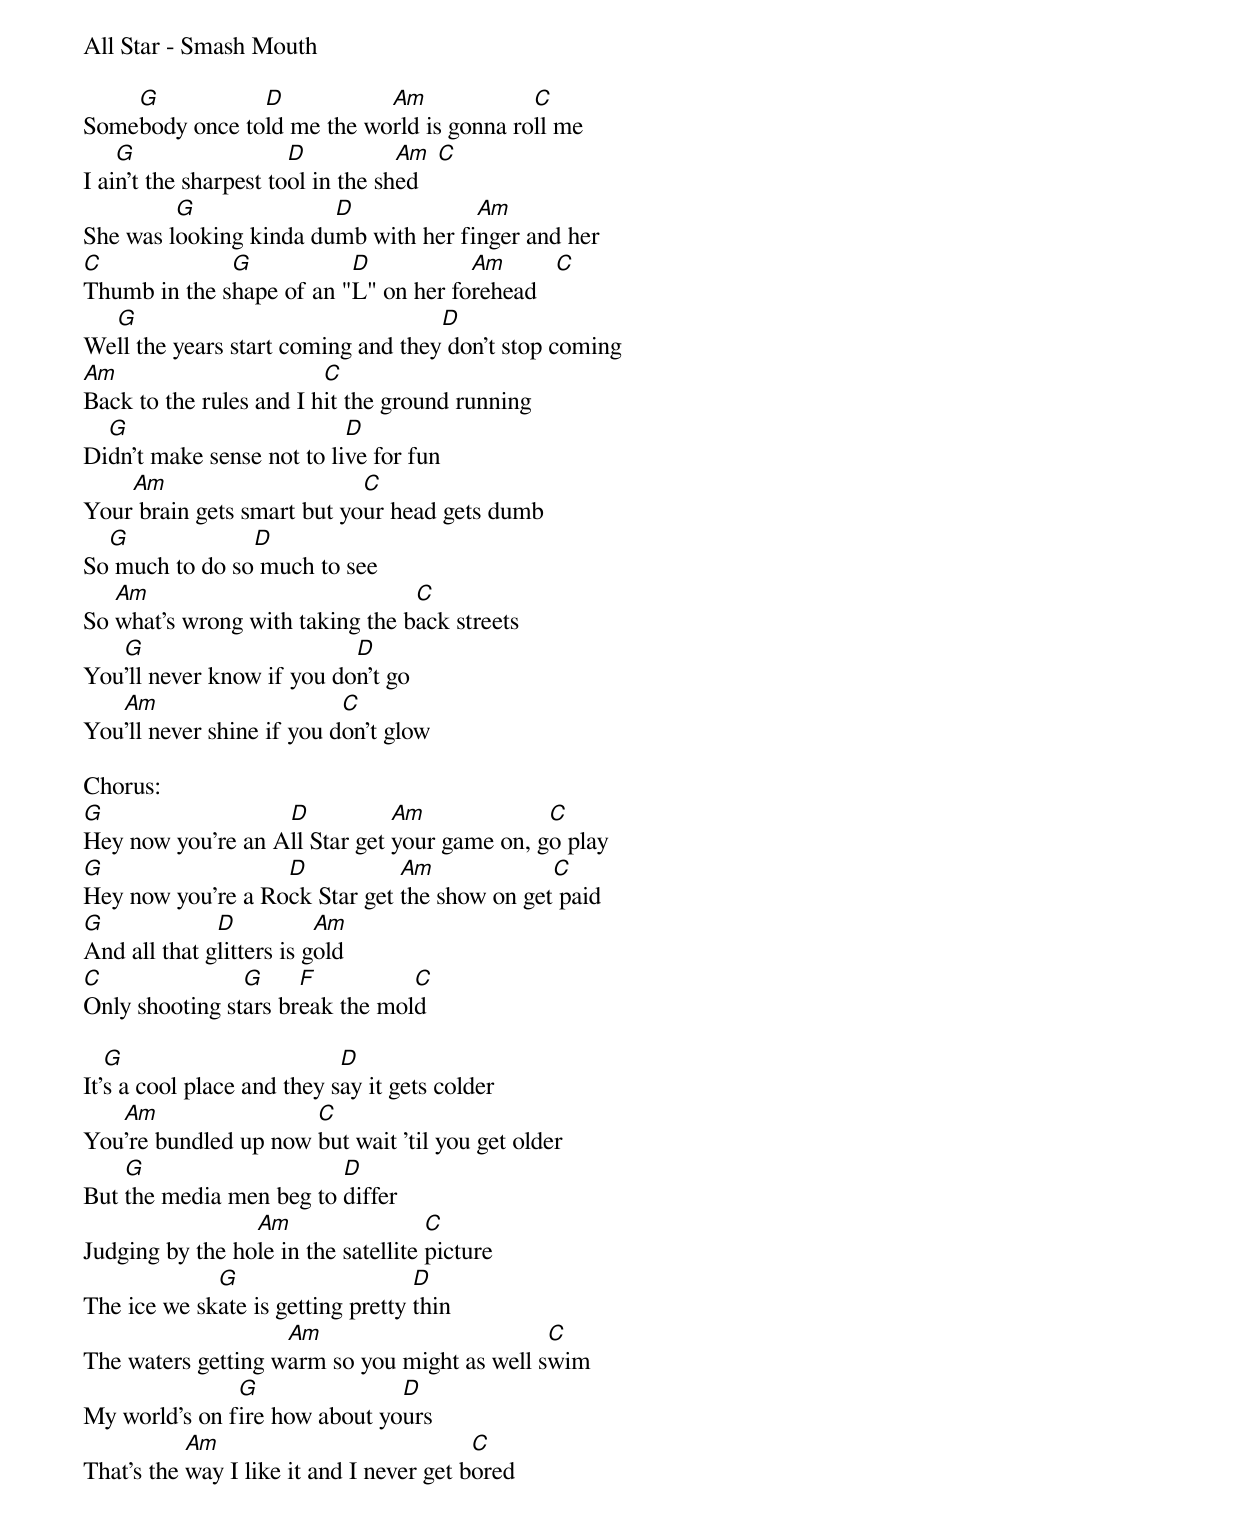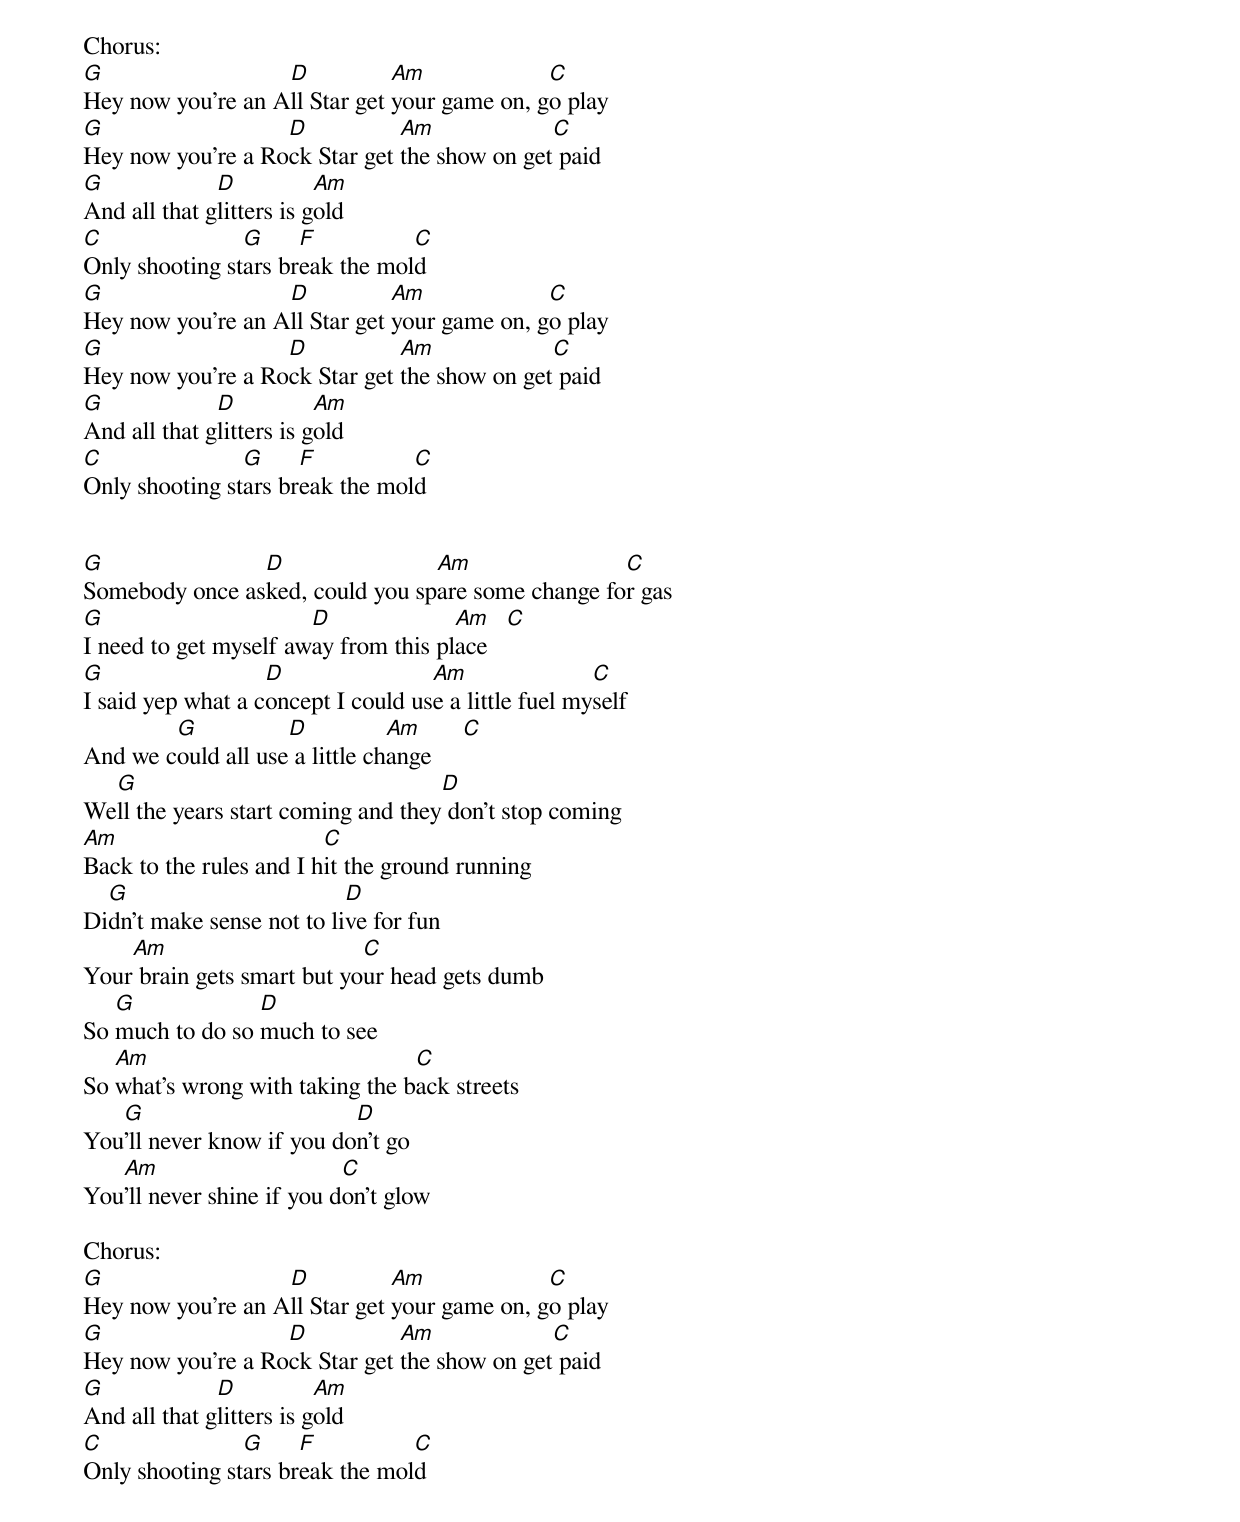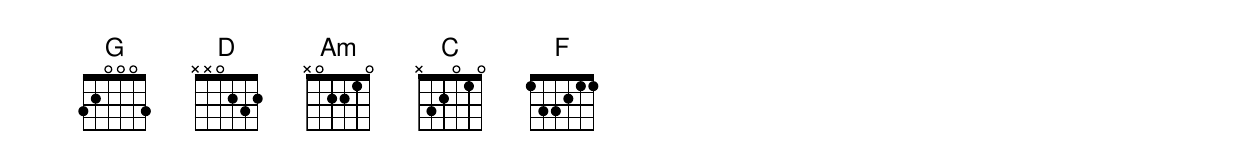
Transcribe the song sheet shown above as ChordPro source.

All Star - Smash Mouth

Some[G]body once to[D]ld me the wo[Am]rld is gonna ro[C]ll me
I ai[G]n't the sharpest to[D]ol in the sh[Am]ed   [C]
She was l[G]ooking kinda du[D]mb with her fi[Am]nger and her
[C]Thumb in the s[G]hape of an "[D]L" on her fo[Am]rehead   [C]
We[G]ll the years start coming and they[D] don't stop coming
[Am]Back to the rules and I h[C]it the ground running
Di[G]dn't make sense not to li[D]ve for fun
Your[Am] brain gets smart but yo[C]ur head gets dumb
So[G] much to do so[D] much to see
So [Am]what's wrong with taking the b[C]ack streets
You[G]'ll never know if you do[D]n't go
You[Am]'ll never shine if you d[C]on't glow

Chorus:
[G]Hey now you're an A[D]ll Star get [Am]your game on, g[C]o play
[G]Hey now you're a Ro[D]ck Star get [Am]the show on get[C] paid
[G]And all that g[D]litters is g[Am]old
[C]Only shooting st[G]ars br[F]eak the mol[C]d

It'[G]s a cool place and they s[D]ay it gets colder
You[Am]'re bundled up now [C]but wait 'til you get older
But [G]the media men beg to [D]differ
Judging by the ho[Am]le in the satellite [C]picture
The ice we sk[G]ate is getting pretty [D]thin
The waters getting w[Am]arm so you might as well s[C]wim
My world's on f[G]ire how about yo[D]urs
That's the [Am]way I like it and I never get b[C]ored


Chorus:
[G]Hey now you're an A[D]ll Star get [Am]your game on, g[C]o play
[G]Hey now you're a Ro[D]ck Star get [Am]the show on get[C] paid
[G]And all that g[D]litters is g[Am]old
[C]Only shooting st[G]ars br[F]eak the mol[C]d
[G]Hey now you're an A[D]ll Star get [Am]your game on, g[C]o play
[G]Hey now you're a Ro[D]ck Star get [Am]the show on get[C] paid
[G]And all that g[D]litters is g[Am]old
[C]Only shooting st[G]ars br[F]eak the mol[C]d


[G]Somebody once as[D]ked, could you sp[Am]are some change fo[C]r gas
[G]I need to get myself aw[D]ay from this pl[Am]ace   [C]
[G]I said yep what a c[D]oncept I could us[Am]e a little fuel my[C]self
And we c[G]ould all use[D] a little ch[Am]ange     [C]
We[G]ll the years start coming and they[D] don't stop coming
[Am]Back to the rules and I h[C]it the ground running
Di[G]dn't make sense not to li[D]ve for fun
Your[Am] brain gets smart but yo[C]ur head gets dumb
So [G]much to do so [D]much to see
So [Am]what's wrong with taking the b[C]ack streets
You[G]'ll never know if you do[D]n't go
You[Am]'ll never shine if you d[C]on't glow

Chorus:
[G]Hey now you're an A[D]ll Star get [Am]your game on, g[C]o play
[G]Hey now you're a Ro[D]ck Star get [Am]the show on get[C] paid
[G]And all that g[D]litters is g[Am]old
[C]Only shooting st[G]ars br[F]eak the mol[C]d
